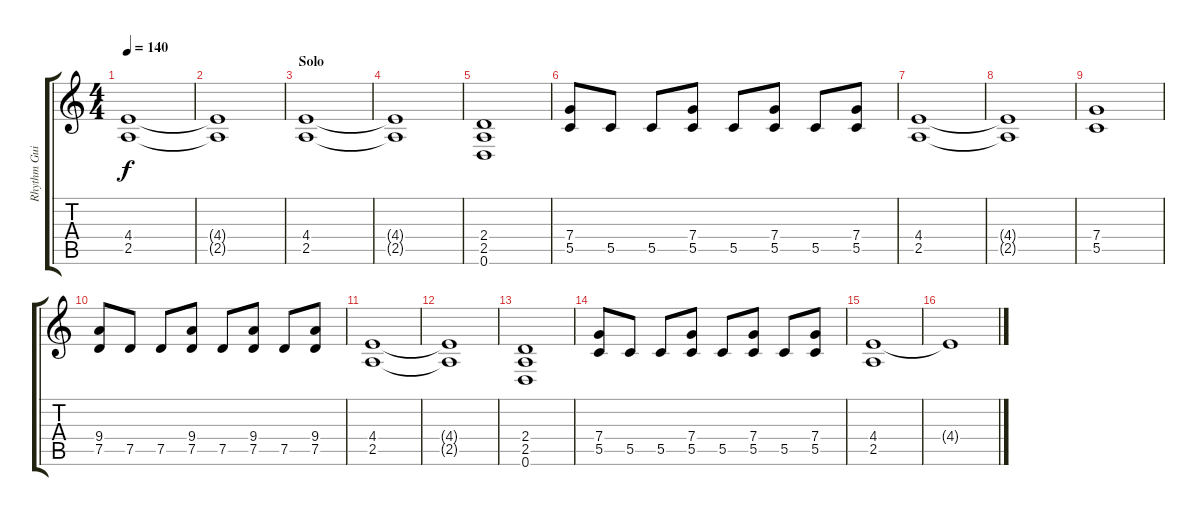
\track ("Rhythm Guitar" "Rhythm Gui") {instrument distortionguitar}
\staff {score tabs}
\tuning (D4 A3 F3 C3 G2 D2) {hide}
\ts (4 4)
\tempo 140
\clef g2
\ks c
(4.4 2.5).1{dy f} |
(4.4{t} 2.5{t}).1 |
\section ("" "Solo")
(4.4 2.5).1 |
(4.4{t} 2.5{t}).1 |
(2.4 2.5 0.6).1 |
(7.4 5.5).8 5.5.8 5.5.8 (7.4 5.5).8 5.5.8 (7.4 5.5).8 5.5.8 (7.4 5.5).8 |
(4.4 2.5).1 |
(4.4{t} 2.5{t}).1 |
(7.4 5.5).1 |
(9.4 7.5).8 7.5.8 7.5.8 (9.4 7.5).8 7.5.8 (9.4 7.5).8 7.5.8 (9.4 7.5).8 |
(4.4 2.5).1 |
(4.4{t} 2.5{t}).1 |
(2.4 2.5 0.6).1 |
(7.4 5.5).8 5.5.8 5.5.8 (7.4 5.5).8 5.5.8 (7.4 5.5).8 5.5.8 (7.4 5.5).8 |
(4.4 2.5).1 |
4.4{t}.1
